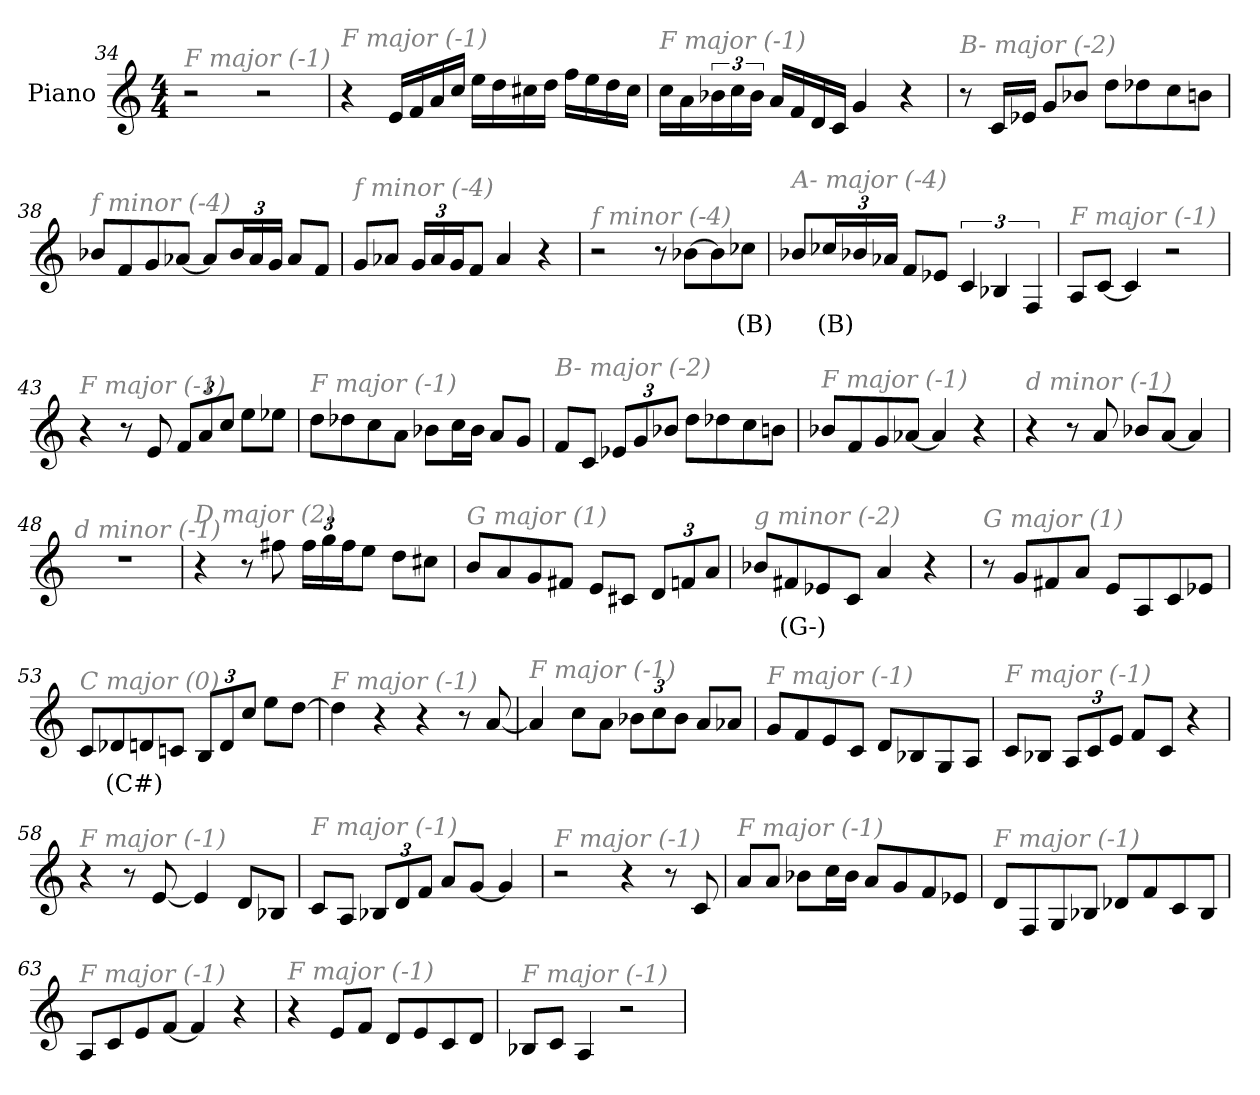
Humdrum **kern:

**kern	**text
*part1	*part1
*staff1	*staff1
*I"Piano	*
*I'Pno	*
*clefG2	*
*k[]	*
*M4/4	*
=34	=34
!LO:TX:i:color=#808080:t=F major (-1)	!
2r	.
2r	.
!!LO:LB:g=z
=35	=35
!LO:TX:i:color=#808080:t=F major (-1)	!
4r	.
16e/LL	.
16f/	.
16a/	.
16cc/JJ	.
16ee\LL	.
16dd\	.
16cc#X\	.
16dd\JJ	.
16ff\LL	.
16ee\	.
16dd\	.
16cc#\JJ	.
=36	=36
!LO:TX:i:color=#808080:t=F major (-1)	!
16cc\LL	.
16a\	.
24b-X\	.
24cc\	.
24b-\JJ	.
16a/LL	.
16f/	.
16d/	.
16c/JJ	.
4g/	.
4r	.
=37	=37
!LO:TX:i:color=#808080:t=B- major (-2)	!
8r	.
16c/LL	.
16e-X/JJ	.
8g/L	.
8b-X/J	.
8dd\L	.
8dd-X\	.
8cc\	.
8bn\J	.
!!LO:LB:g=z
=38	=38
!LO:TX:i:color=#808080:t=f minor (-4)	!
8b-X/L	.
8f/	.
8g/	.
[8a-X/J	.
8a-/L]	.
*Xbrackettup	*
24b-/L	.
24a-/	.
24g/JJ	.
8a-/L	.
8f/J	.
=39	=39
!LO:TX:i:color=#808080:t=f minor (-4)	!
8g/L	.
8a-X/J	.
24g/LL	.
24a-/	.
24g/J	.
8f/J	.
4a-/	.
4r	.
=40	=40
!LO:TX:i:color=#808080:t=f minor (-4)	!
2r	.
8r	.
[8b-X\L	.
8b-\]	.
8cc-Xi\J	(B)
=41	=41
!LO:TX:i:color=#808080:t=A- major (-4)	!
8b-X/L	.
24cc-Xi/L	(B)
24b-X/	.
24a-X/JJ	.
8f/L	.
8e-X/J	.
*brackettup	*
6c/	.
6B-X/	.
6F/	.
!!LO:PB:g=z
=42	=42
!LO:TX:i:color=#808080:t=F major (-1)	!
8A/L	.
[8c/J	.
4c/]	.
2r	.
=43	=43
!LO:TX:i:color=#808080:t=F major (-1)	!
4r	.
8r	.
8e/	.
*Xbrackettup	*
12f/L	.
12a/	.
12cc/J	.
8ee\L	.
8ee-X\J	.
=44	=44
!LO:TX:i:color=#808080:t=F major (-1)	!
8dd\L	.
8dd-X\	.
8cc\	.
8a\J	.
8b-X\L	.
16cc\L	.
16b-\JJ	.
8a/L	.
8g/J	.
=45	=45
!LO:TX:i:color=#808080:t=B- major (-2)	!
8f/L	.
8c/J	.
12e-X/L	.
12g/	.
12b-X/J	.
8dd\L	.
8dd-X\	.
8cc\	.
8bn\J	.
!!LO:LB:g=z
=46	=46
!LO:TX:i:color=#808080:t=F major (-1)	!
8b-X/L	.
8f/	.
8g/	.
[8a-X/J	.
4a-/]	.
4r	.
=47	=47
!LO:TX:i:color=#808080:t=d minor (-1)	!
4r	.
8r	.
8a/	.
8b-X/L	.
[8a/J	.
4a/]	.
=48	=48
!LO:TX:i:color=#808080:t=d minor (-1)	!
1r	.
=49	=49
!LO:TX:i:color=#808080:t=D major (2)	!
4r	.
8r	.
8ff#X\	.
24ff#\LL	.
24gg\	.
24ff#\J	.
8ee\J	.
8dd\L	.
8cc#X\J	.
=50	=50
!LO:TX:i:color=#808080:t=G major (1)	!
8b/L	.
8a/	.
8g/	.
8f#X/J	.
8e/L	.
8c#X/J	.
12d/L	.
12fn/	.
12a/J	.
!!LO:LB:g=z
=51	=51
!LO:TX:i:color=#808080:t=g minor (-2)	!
8b-X/L	.
8f#Xj/	(G-)
8e-X/	.
8c/J	.
4a/	.
4r	.
=52	=52
!LO:TX:i:color=#808080:t=G major (1)	!
8r	.
8g/L	.
8f#X/	.
8a/J	.
8e/L	.
8A/	.
8c/	.
8e-X/J	.
=53	=53
!LO:TX:i:color=#808080:t=C major (0)	!
8c/L	.
8d-Xj/	(C#)
8d/	.
8cn/J	.
12B/L	.
12d/	.
12cc/J	.
8ee\L	.
[8dd\J	.
=54	=54
!LO:TX:i:color=#808080:t=F major (-1)	!
4dd\]	.
4r	.
4r	.
8r	.
[8a/	.
!!LO:LB:g=z
=55	=55
!LO:TX:i:color=#808080:t=F major (-1)	!
4a/]	.
8cc\L	.
8a\J	.
12b-X\L	.
12cc\	.
12b-\J	.
8a/L	.
8a-X/J	.
=56	=56
!LO:TX:i:color=#808080:t=F major (-1)	!
8g/L	.
8f/	.
8e/	.
8c/J	.
8d/L	.
8B-X/	.
8G/	.
8A/J	.
=57	=57
!LO:TX:i:color=#808080:t=F major (-1)	!
8c/L	.
8B-X/J	.
12A/L	.
12c/	.
12e/J	.
8f/L	.
8c/J	.
4r	.
=58	=58
!LO:TX:i:color=#808080:t=F major (-1)	!
4r	.
8r	.
[8e/	.
4e/]	.
8d/L	.
8B-X/J	.
!!LO:LB:g=z
=59	=59
!LO:TX:i:color=#808080:t=F major (-1)	!
8c/L	.
8A/J	.
12B-X/L	.
12d/	.
12f/J	.
8a/L	.
[8g/J	.
4g/]	.
=60	=60
!LO:TX:i:color=#808080:t=F major (-1)	!
2r	.
4r	.
8r	.
8c/	.
=61	=61
!LO:TX:i:color=#808080:t=F major (-1)	!
8a/L	.
8a/J	.
8b-X\L	.
16cc\L	.
16b-\JJ	.
8a/L	.
8g/	.
8f/	.
8e-X/J	.
=62	=62
!LO:TX:i:color=#808080:t=F major (-1)	!
8d/L	.
8F/	.
8G/	.
8B-X/J	.
8d-X/L	.
8f/	.
8c/	.
8B-/J	.
!!LO:LB:g=z
=63	=63
!LO:TX:i:color=#808080:t=F major (-1)	!
8A/L	.
8c/	.
8e/	.
[8f/J	.
4f/]	.
4r	.
=64	=64
!LO:TX:i:color=#808080:t=F major (-1)	!
4r	.
8e/L	.
8f/J	.
8d/L	.
8e/	.
8c/	.
8d/J	.
=65	=65
!LO:TX:i:color=#808080:t=F major (-1)	!
8B-X/L	.
8c/J	.
4A/	.
2r	.
=	=
*-	*-
